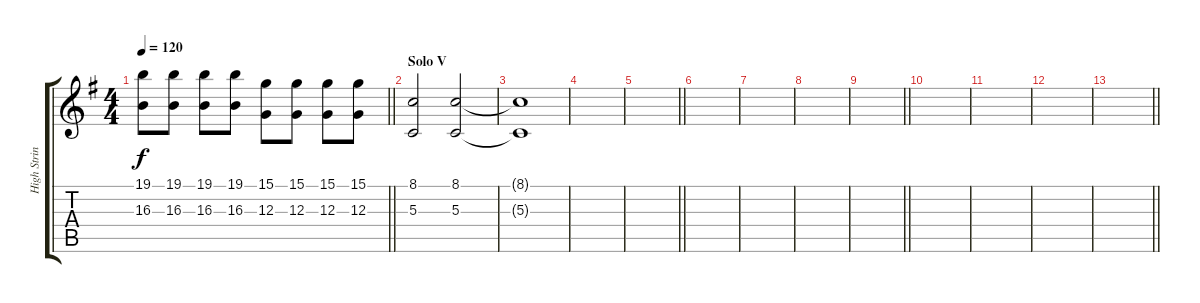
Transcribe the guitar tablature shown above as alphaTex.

\track ("High Strings Standard" "High Strin") {instrument stringensemble1}
\staff {score tabs}
\tuning (E4 B3 G3 D3 A2 E2) {hide}
\ts (4 4)
\tempo 120
\clef g2
\barLineRight lightlight
\ks eminor
(19.1 16.3).8{dy f} (19.1 16.3).8 (19.1 16.3).8 (19.1 16.3).8 (15.1 12.3).8 (15.1 12.3).8 (15.1 12.3).8 (15.1 12.3).8 |
\section ("" "Solo V")
(8.1 5.3).2 (8.1 5.3).2{volume 0} |
(8.1{t} 5.3{t}).1 |
|
\barLineRight lightlight
|
|
|
|
\barLineRight lightlight
|
|
|
|
\barLineRight lightlight
